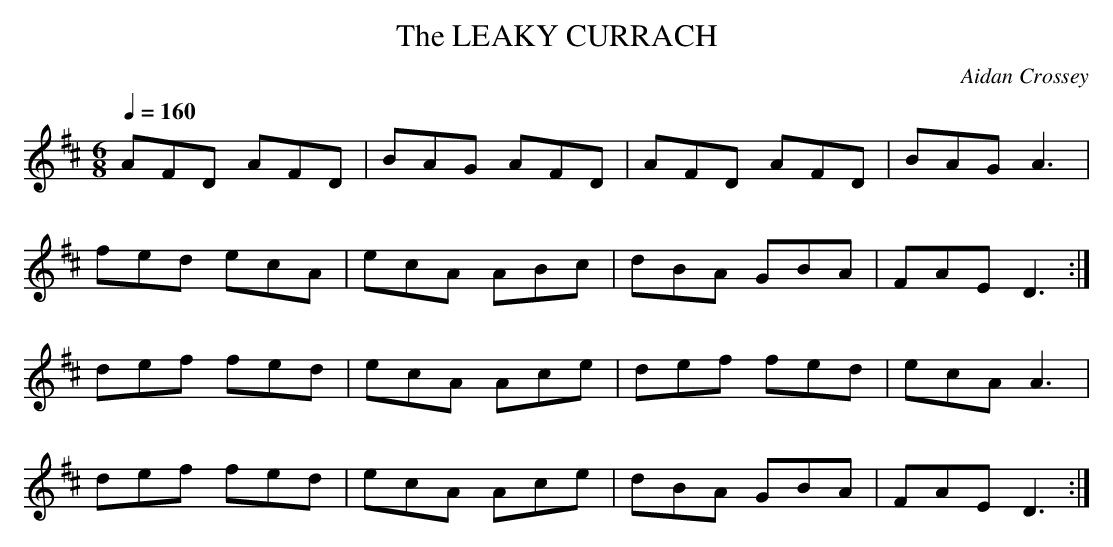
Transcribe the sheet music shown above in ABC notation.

X:1
T:LEAKY CURRACH, The
C:Aidan Crossey
Q:1/4=160
M:6/8
L:1/8
K:D Major
AFD AFD|BAG AFD|AFD AFD|BAG A3|
fed ecA|ecA ABc|dBA GBA|FAE D3:|
def fed|ecA Ace|def fed|ecA A3|
def fed|ecA Ace|dBA GBA|FAE D3:|
